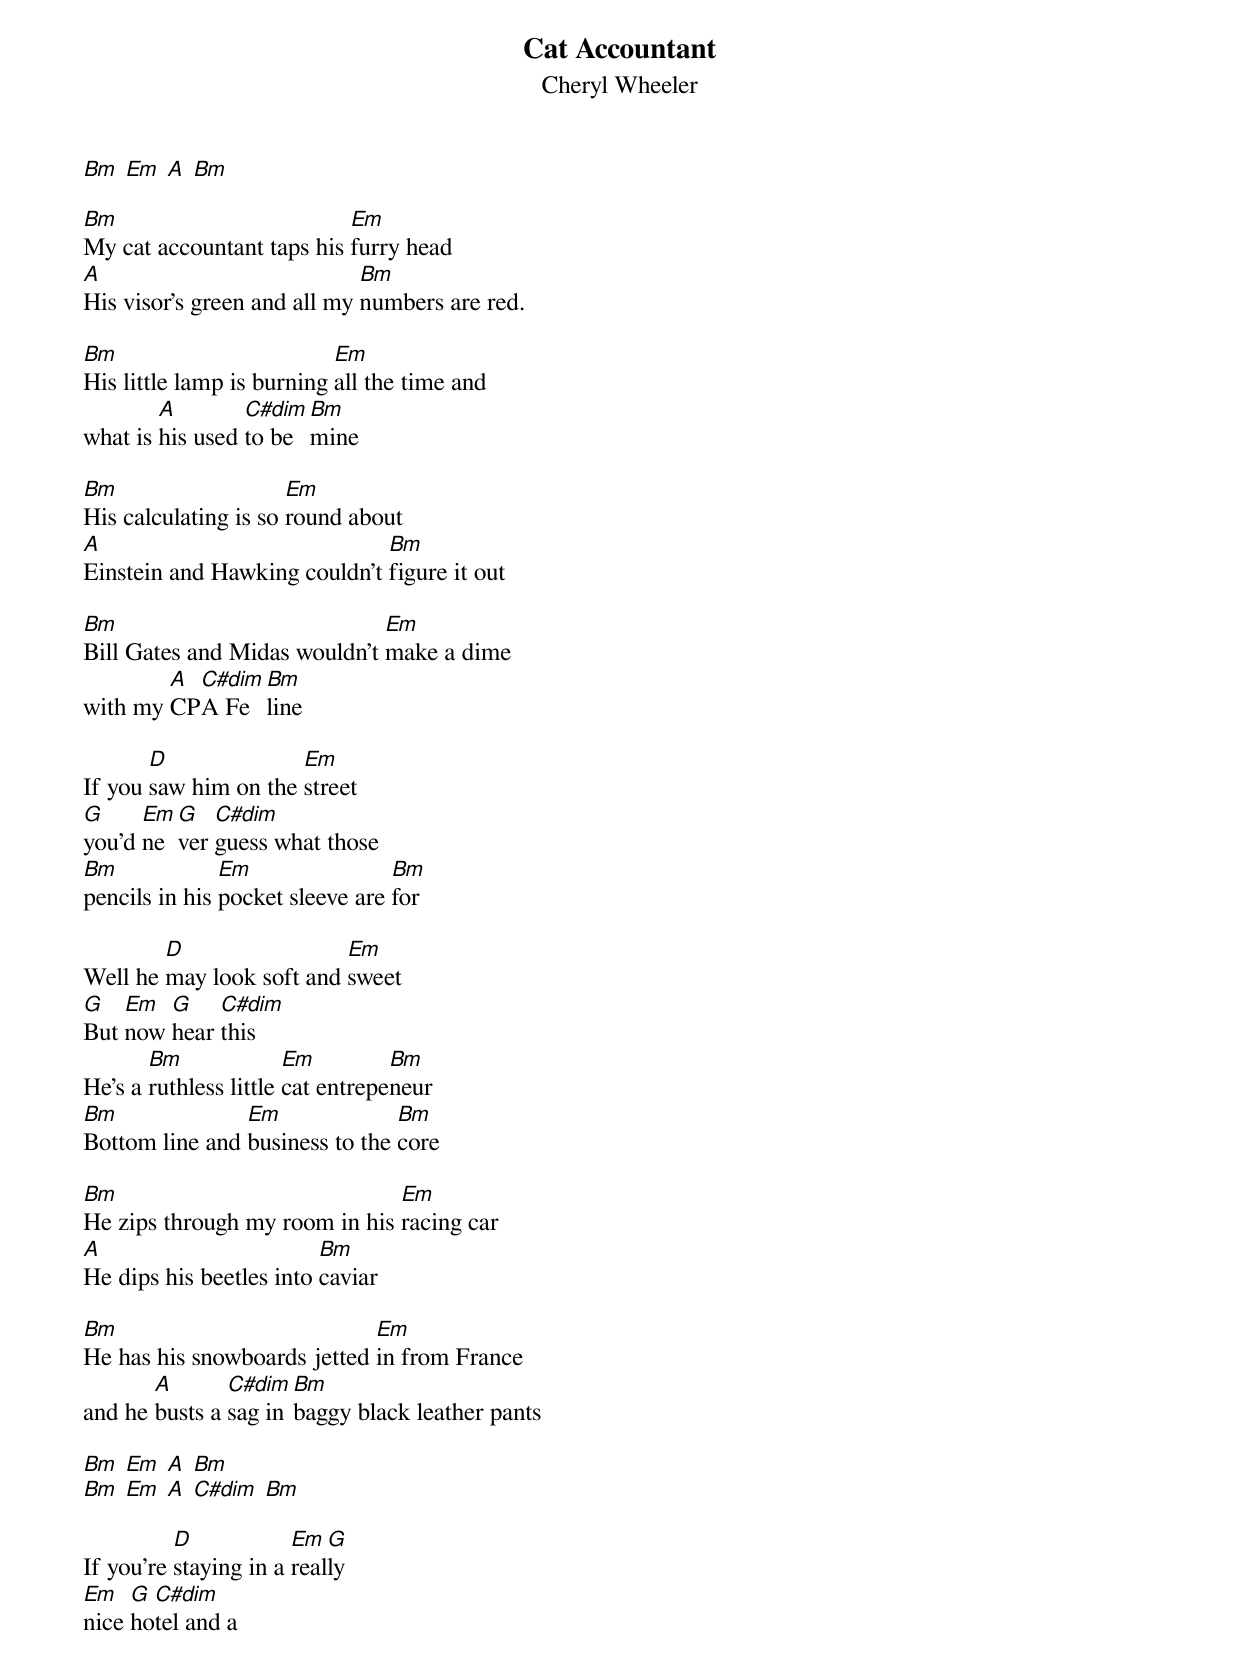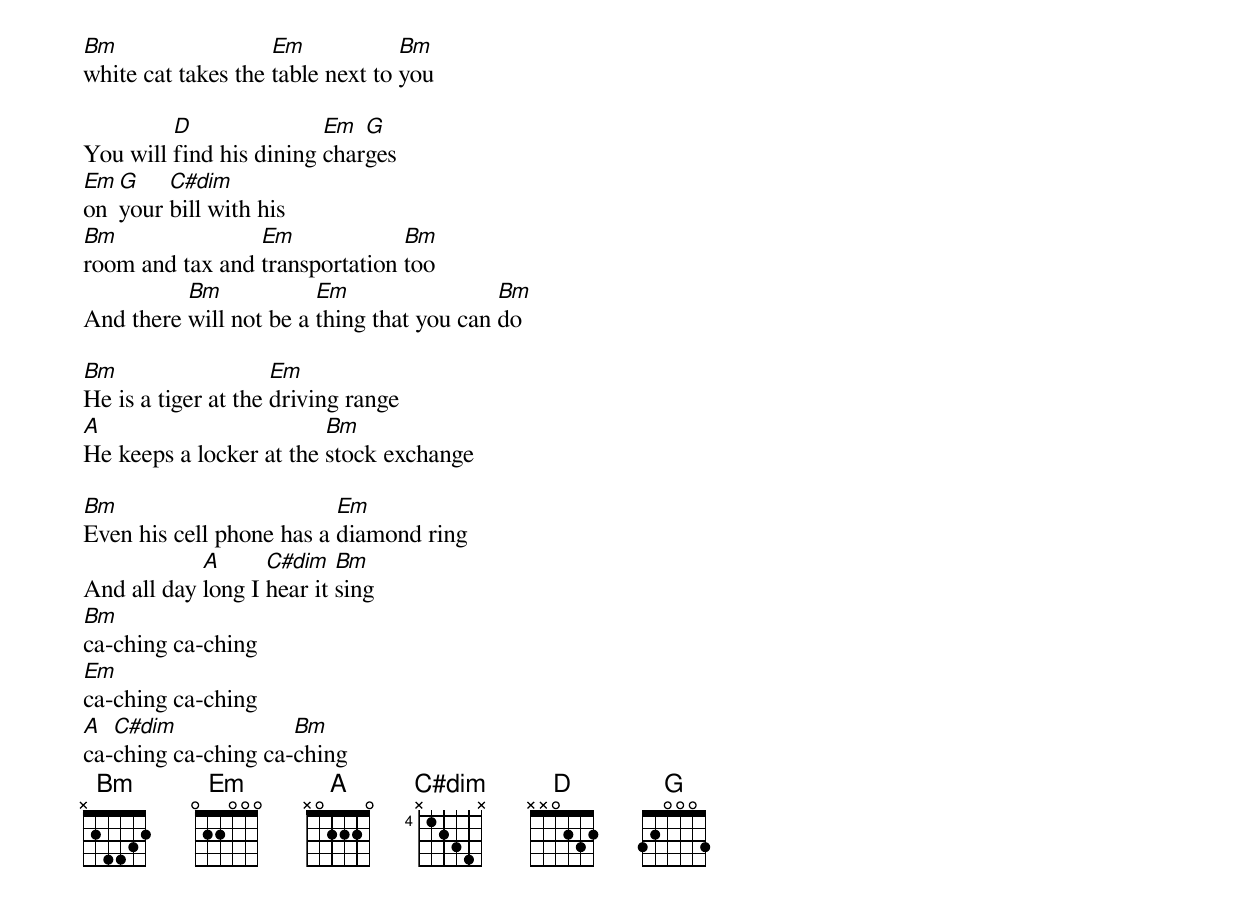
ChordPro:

{t: Cat Accountant}
{st: Cheryl Wheeler}
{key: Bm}
[Bm] [Em] [A] [Bm]

[Bm]My cat accountant taps his [Em]furry head
[A]His visor's green and all my [Bm]numbers are red.

[Bm]His little lamp is burning [Em]all the time and
what is [A]his used [C#dim]to be [Bm]mine

[Bm]His calculating is so [Em]round about
[A]Einstein and Hawking couldn't [Bm]figure it out

[Bm]Bill Gates and Midas wouldn't [Em]make a dime
with my [A]CP[C#dim]A Fe[Bm]line

If you [D]saw him on the [Em]street
[G]you'd [Em]ne[G]ver [C#dim]guess what those
[Bm]pencils in his [Em]pocket sleeve are [Bm]for

Well he [D]may look soft and [Em]sweet
[G]But [Em]now [G]hear [C#dim]this
He's a [Bm]ruthless little [Em]cat entrepe[Bm]neur
[Bm]Bottom line and [Em]business to the [Bm]core

[Bm]He zips through my room in his [Em]racing car
[A]He dips his beetles into [Bm]caviar

[Bm]He has his snowboards jetted [Em]in from France
and he [A]busts a [C#dim]sag in [Bm]baggy black leather pants

[Bm] [Em] [A] [Bm]
[Bm] [Em] [A] [C#dim] [Bm]

If you're [D]staying in a [Em]real[G]ly
[Em]nice [G]ho[C#dim]tel and a
[Bm]white cat takes the [Em]table next to [Bm]you

You will [D]find his dining [Em]char[G]ges
[Em]on [G]your [C#dim]bill with his
[Bm]room and tax and [Em]transportation [Bm]too
And there [Bm]will not be a [Em]thing that you can [Bm]do

[Bm]He is a tiger at the [Em]driving range
[A]He keeps a locker at the [Bm]stock exchange

[Bm]Even his cell phone has a [Em]diamond ring
And all day [A]long I [C#dim]hear it [Bm]sing
[Bm]ca-ching ca-ching
[Em]ca-ching ca-ching
[A]ca-[C#dim]ching ca-ching ca-[Bm]ching
